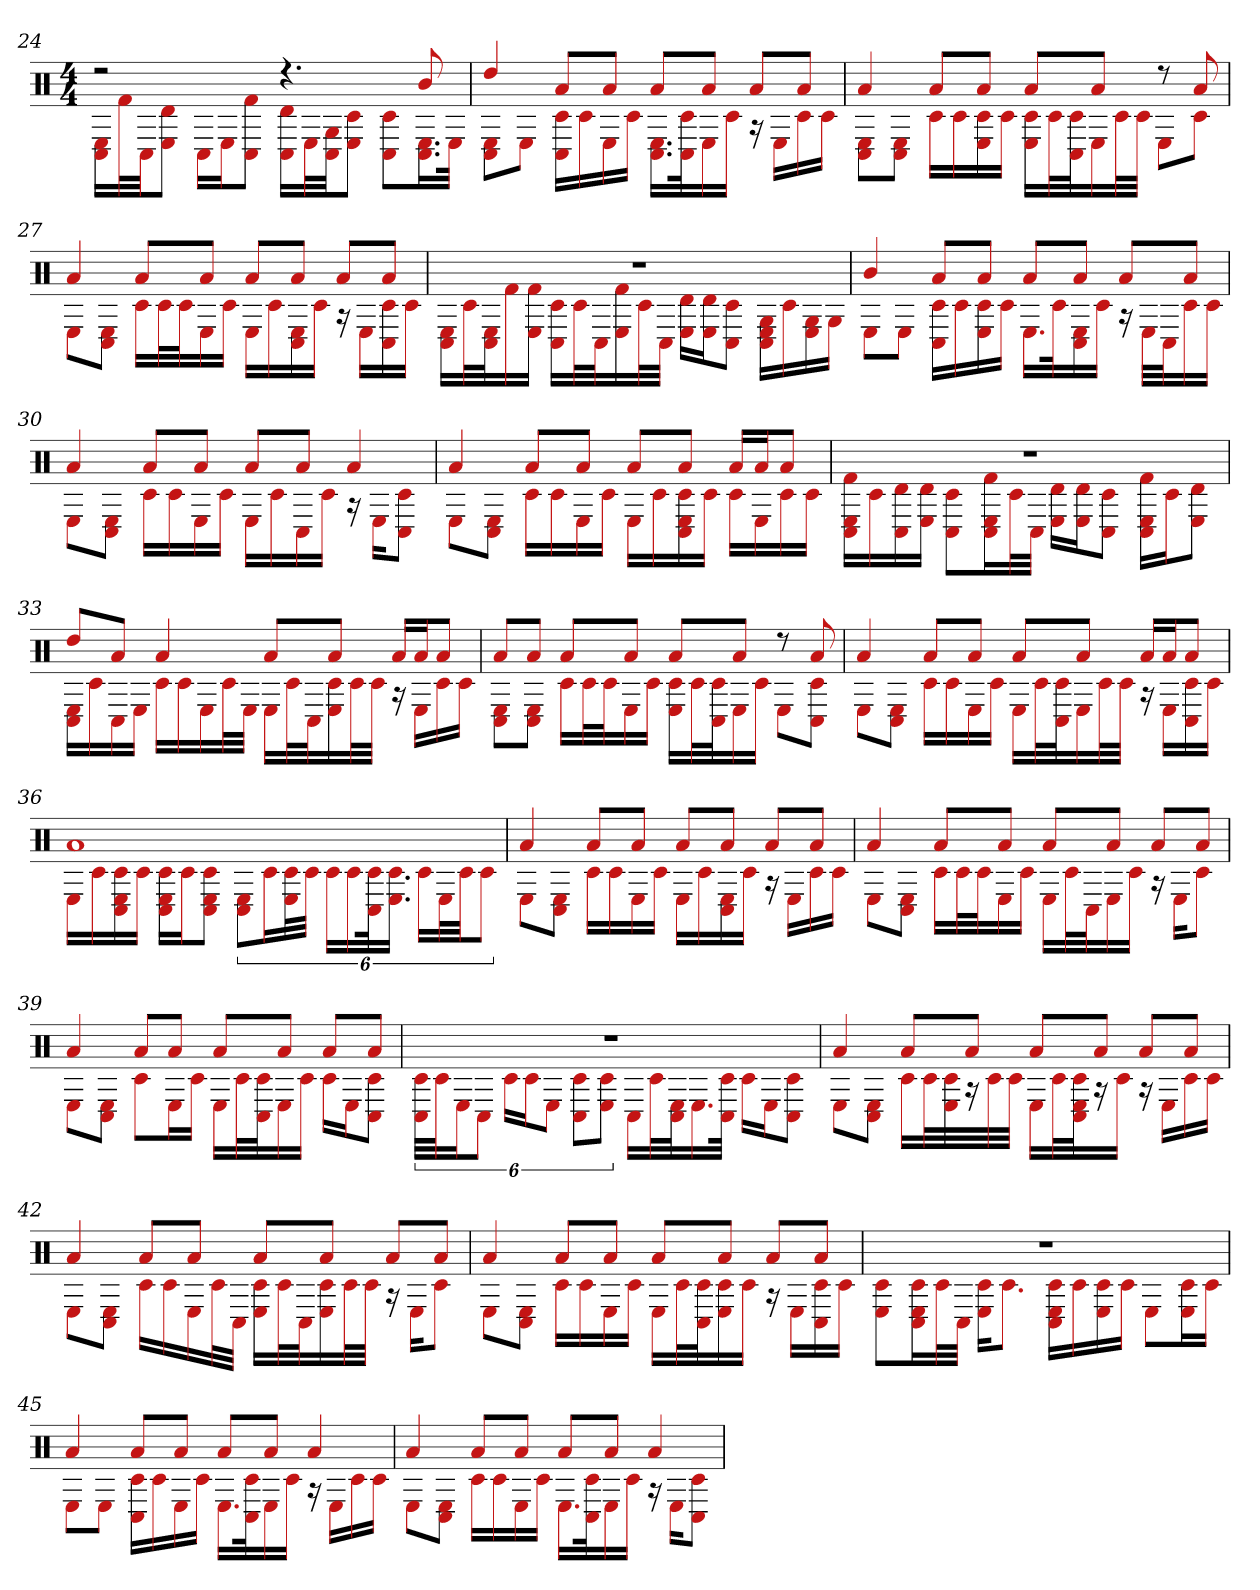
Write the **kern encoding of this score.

**kern
*part1
*staff1
*clefX
*k[]
*M4/4
=24
*^
2r	16C# 16ELL
.	32f#L
.	32C#JJ
.	8d 8EJ
.	16C#LL
.	16EJ
.	8C# 8f#J
4.r	16C# 16dLL
.	32EL
.	32C# 32GJJ
.	8E 8c#J
.	8C# 8c#L
8b	16.C# 16.EL
.	32EJJk
=25	=25
4dd	8C# 8EL
.	8EJ
8aL	16C# 16c#LL
.	16c#
8aJ	16E
.	16c#JJ
8aL	16.C# 16.ELL
.	32c# 32C#k
8aJ	16E
.	16c#JJ
8aL	16r
.	16ELL
8aJ	16c#
.	16c#JJ
=26	=26
4a	8C# 8EL
.	8C# 8EJ
8aL	16c#LL
.	16c#
8aJ	16E 16c#
.	16c#JJ
8aL	16c# 16ELL
.	32c#L
.	32C# 32c#J
8aJ	16E
.	32c#L
.	32c#JJJ
8r	8EL
8a	8c#J
=27	=27
4a	8EL
.	8C# 8EJ
8aL	16c#LL
.	32c#L
.	32c#J
8aJ	16E
.	16c#JJ
8aL	16ELL
.	16c#
8aJ	16C# 16E
.	16c#JJ
8aL	16r
.	16ELL
8aJ	16c# 16C#
.	16c#JJ
=28	=28
1r	16C# 16ELL
.	32c#L
.	32E 32C#J
.	16f#
.	16E 16f#JJ
.	16C# 16c#LL
.	32c#L
.	32C#J
.	16E 16f#
.	32c#L
.	32C#JJJ
.	16d 16ELL
.	16E 16dJ
.	8C# 8c#J
.	16C# 16G 16ELL
.	16c#
.	16G 16E
.	16GJJ
=29	=29
4b	8EL
.	8EJ
8aL	16C# 16c#LL
.	16c#
8aJ	16c# 16E
.	16c#JJ
8aL	16.ELL
.	32c#k
8aJ	16C# 16E
.	16c#JJ
8aL	16r
.	32ELLL
.	32C#J
8aJ	16c#
.	16c#JJ
=30	=30
4a	8EL
.	8C# 8EJ
8aL	16c#LL
.	16c#
8aJ	16E
.	16c#JJ
8aL	16ELL
.	16c#
8aJ	16C#
.	16c#JJ
4a	16r
.	16EKL
.	8c# 8C#J
=31	=31
4a	8EL
.	8E 8C#J
8aL	16c#LL
.	16c#
8aJ	16E
.	16c#JJ
8aL	16ELL
.	16c#
8aJ	16c# 16C# 16E
.	16c#JJ
16aLL	16c#LL
16aJ	16E
8aJ	16c#
.	16c#JJ
=32	=32
1r	16C# 16E 16f#LL
.	16c#
.	16C# 16d
.	16d 16EJJ
.	8C# 8c#L
.	16E 16C# 16f#L
.	32c#L
.	32C#JJJ
.	16d 16ELL
.	16E 16dJ
.	8C# 8c#J
.	16C# 16E 16f#LL
.	16c#J
.	8d 8EJ
=33	=33
8ddL	16E 16C#LL
.	16c#
8aJ	16C#
.	16EJJ
4a	16c#LL
.	16c#
.	16E
.	32c#L
.	32EJJJ
8aL	16ELL
.	32c#L
.	32C#J
8aJ	16c# 16E
.	32c#L
.	32c#JJJ
16aLL	16r
16aJ	16ELL
8aJ	16c#
.	16c#JJ
=34	=34
8aL	8C# 8EL
8aJ	8C# 8EJ
8aL	16c#LL
.	32c#L
.	32c#J
8aJ	16E
.	16c#JJ
8aL	16E 16c#LL
.	32c#L
.	32c# 32C#J
8aJ	16E
.	16c#JJ
8r	8EL
8a	8C# 8c#J
=35	=35
4a	8EL
.	8C# 8EJ
8aL	16c#LL
.	16c#
8aJ	16E
.	16c#JJ
8aL	16ELL
.	32c#L
.	32c# 32C#J
8aJ	16E
.	32c#L
.	32c#JJJ
16aLL	16r
16aJ	16ELL
8aJ	16c# 16C#
.	16c#JJ
=36	=36
1a	16ELL
.	16c#
.	16C# 16E 16c#
.	16c#JJ
.	16C# 16E 16c#LL
.	16c#J
.	8C# 8E 8c#J
.	12C# 12EL
.	24c#L
.	48c# 48EL
.	48c#JJJ
.	24c#LL
.	24c#
.	48c# 48C#k
.	24.E 24.c#JJ
.	24c#LL
.	48EL
.	48c#JJ
.	12c#J
=37	=37
4a	8EL
.	8C# 8EJ
8aL	16c#LL
.	16c#
8aJ	16E
.	16c#JJ
8aL	16ELL
.	16c#
8aJ	16C# 16E
.	16c#JJ
8aL	16r
.	16ELL
8aJ	16c#
.	16c#JJ
=38	=38
4a	8EL
.	8C# 8EJ
8aL	16c#LL
.	32c#L
.	32c#J
8aJ	16E
.	16c#JJ
8aL	16ELL
.	32c#L
.	32C#J
8aJ	16E
.	16c#JJ
8aL	16r
.	16EKL
8aJ	8c#J
=39	=39
4a	8EL
.	8C# 8EJ
8aL	8c#L
8aJ	16EL
.	16c#JJ
8aL	16ELL
.	32c#L
.	32c# 32C#J
8aJ	16E
.	16c#JJ
8aL	16c#LL
.	16EJ
8aJ	8c# 8C#J
=40	=40
1r	48C# 48c#LLL
.	48c#J
.	24EJ
.	12C#J
.	24c#LL
.	24c#J
.	12EJ
.	12c# 12C#L
.	12c# 12EJ
.	16C#LL
.	32c#L
.	32E 32C#J
.	16.E
.	32C# 32c#JJk
.	16c#LL
.	16EJ
.	8C# 8c#J
=41	=41
4a	8EL
.	8C# 8EJ
8aL	16c#LL
.	32c#L
.	32c# 32E
8aJ	16r
.	32c#
.	32c#JJJ
8aL	16ELL
.	32c#L
.	32c# 32C# 32EJ
8aJ	16r
.	16c#JJ
8aL	16r
.	16ELL
8aJ	16c#
.	16c#JJ
=42	=42
4a	8EL
.	8E 8C#J
8aL	16c#LL
.	16c#
8aJ	16E
.	32c#L
.	32C#JJJ
8aL	16E 16c#LL
.	32c#L
.	32C#J
8aJ	16c# 16E
.	32c#L
.	32c#JJJ
8aL	16r
.	16EKL
8aJ	8c#J
=43	=43
4a	8EL
.	8C# 8EJ
8aL	16c#LL
.	16c#
8aJ	16E
.	16c#JJ
8aL	16ELL
.	32c#L
.	32c# 32C#J
8aJ	16c# 16E
.	16c#JJ
8aL	16r
.	16ELL
8aJ	16C# 16c#
.	16c#JJ
=44	=44
1r	8E 8c#L
.	16C# 16E 16c#L
.	32c#L
.	32C#JJJ
.	16E 16c#KL
.	8.c#J
.	16E 16C# 16c#LL
.	16c#
.	16E 16c#
.	16c#JJ
.	8EL
.	16c# 16EL
.	16c#JJ
=45	=45
4a	8EL
.	8EJ
8aL	16c# 16C#LL
.	16c#
8aJ	16E
.	16c#JJ
8aL	16.ELL
.	32c# 32C#k
8aJ	16E
.	16c#JJ
4a	16r
.	16ELL
.	16c#
.	16c#JJ
=46	=46
4a	8EL
.	8C# 8EJ
8aL	16c#LL
.	16c#
8aJ	16E
.	16c#JJ
8aL	16.ELL
.	32c# 32C#k
8aJ	16E
.	16c#JJ
4a	16r
.	16EKL
.	8C# 8c#J
*v	*v
=
*-
